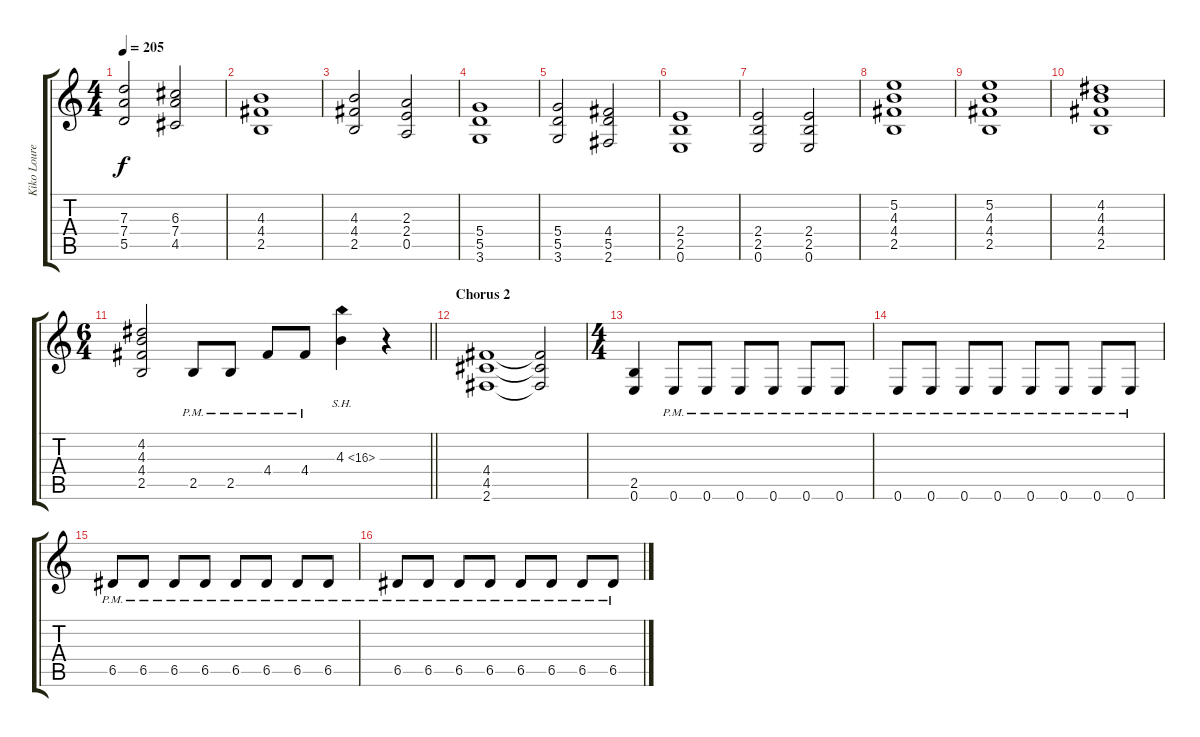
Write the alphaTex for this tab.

\track ("Kiko Loureiro" "Kiko Loure") {instrument distortionguitar}
\staff {score tabs}
\tuning (E4 B3 G3 D3 A2 E2) {hide}
\ts (4 4)
\tempo 205
\clef g2
\ks c
(7.3 7.4 5.5).2{dy f} (6.3 7.4 4.5).2 |
(4.3 4.4 2.5).1 |
(4.3 4.4 2.5).2 (2.3 2.4 0.5).2 |
(5.4 5.5 3.6).1 |
(5.4 5.5 3.6).2 (4.4 5.5 2.6).2 |
(2.4 2.5 0.6).1 |
(2.4 2.5 0.6).2 (2.4 2.5 0.6).2 |
(5.2 4.3 4.4 2.5).1 |
(5.2 4.3 4.4 2.5).1 |
(4.2 4.3 4.4 2.5).1 |
\ts (6 4)
\barLineRight lightlight
(4.2 4.3 4.4 2.5).2 2.5{pm}.8 2.5{pm}.8 4.4{pm}.8 4.4{pm}.8 4.3{sh 12}.4 r.4 |
\section ("" "Chorus 2")
(4.4 4.5 2.6).1 (4.4{t} 4.5{t} 2.6{t}).2 |
\ts (4 4)
(2.5 0.6).4 0.6{pm}.8 0.6{pm}.8 0.6{pm}.8 0.6{pm}.8 0.6{pm}.8 0.6{pm}.8 |
0.6{pm}.8 0.6{pm}.8 0.6{pm}.8 0.6{pm}.8 0.6{pm}.8 0.6{pm}.8 0.6{pm}.8 0.6{pm}.8 |
6.5{pm}.8 6.5{pm}.8 6.5{pm}.8 6.5{pm}.8 6.5{pm}.8 6.5{pm}.8 6.5{pm}.8 6.5{pm}.8 |
6.5{pm}.8 6.5{pm}.8 6.5{pm}.8 6.5{pm}.8 6.5{pm}.8 6.5{pm}.8 6.5{pm}.8 6.5{pm}.8
